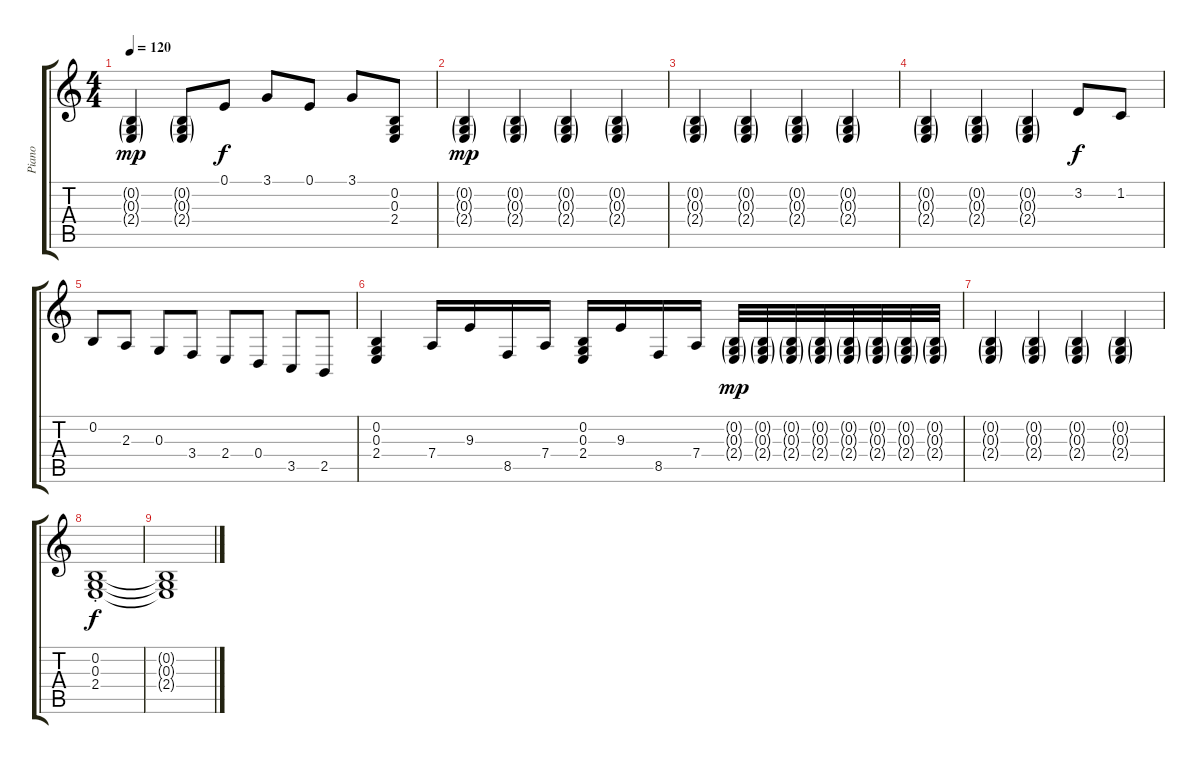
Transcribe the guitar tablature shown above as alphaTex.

\track ("Piano" "Piano") {instrument brightacousticpiano}
\staff {score tabs}
\tuning (E4 B3 G3 D3 A2 E2) {hide}
\ts (4 4)
\tempo 120
\clef g2
\ks c
(0.2{g} 0.3{g} 2.4{g}).4{dy mp} (0.2{g} 0.3{g} 2.4{g}).8 0.1.8{dy f} 3.1.8 0.1.8 3.1.8 (0.2 0.3 2.4).8 |
(0.2{g} 0.3{g} 2.4{g}).4{dy mp} (0.2{g} 0.3{g} 2.4{g}).4 (0.2{g} 0.3{g} 2.4{g}).4 (0.2{g} 0.3{g} 2.4{g}).4 |
(0.2{g} 0.3{g} 2.4{g}).4 (0.2{g} 0.3{g} 2.4{g}).4 (0.2{g} 0.3{g} 2.4{g}).4 (0.2{g} 0.3{g} 2.4{g}).4 |
(0.2{g} 0.3{g} 2.4{g}).4 (0.2{g} 0.3{g} 2.4{g}).4 (0.2{g} 0.3{g} 2.4{g}).4 3.2.8{dy f} 1.2.8 |
0.2.8 2.3.8 0.3.8 3.4.8 2.4.8 0.4.8 3.5.8 2.5.8 |
(0.2 0.3 2.4).4 7.4.16 9.3.16 8.5.16 7.4.16 (0.2 0.3 2.4).16 9.3.16 8.5.16 7.4.16 (0.2{g} 0.3{g} 2.4{g}).32{dy mp} (0.2{g} 0.3{g} 2.4{g}).32 (0.2{g} 0.3{g} 2.4{g}).32 (0.2{g} 0.3{g} 2.4{g}).32 (0.2{g} 0.3{g} 2.4{g}).32 (0.2{g} 0.3{g} 2.4{g}).32 (0.2{g} 0.3{g} 2.4{g}).32 (0.2{g} 0.3{g} 2.4{g}).32 |
(0.2{g} 0.3{g} 2.4{g}).4 (0.2{g} 0.3{g} 2.4{g}).4 (0.2{g} 0.3{g} 2.4{g}).4 (0.2{g} 0.3{g} 2.4{g}).4 |
(0.2{st} 0.3{st} 2.4{st}).1{dy f} |
(0.2{t} 0.3{t} 2.4{t}).1
